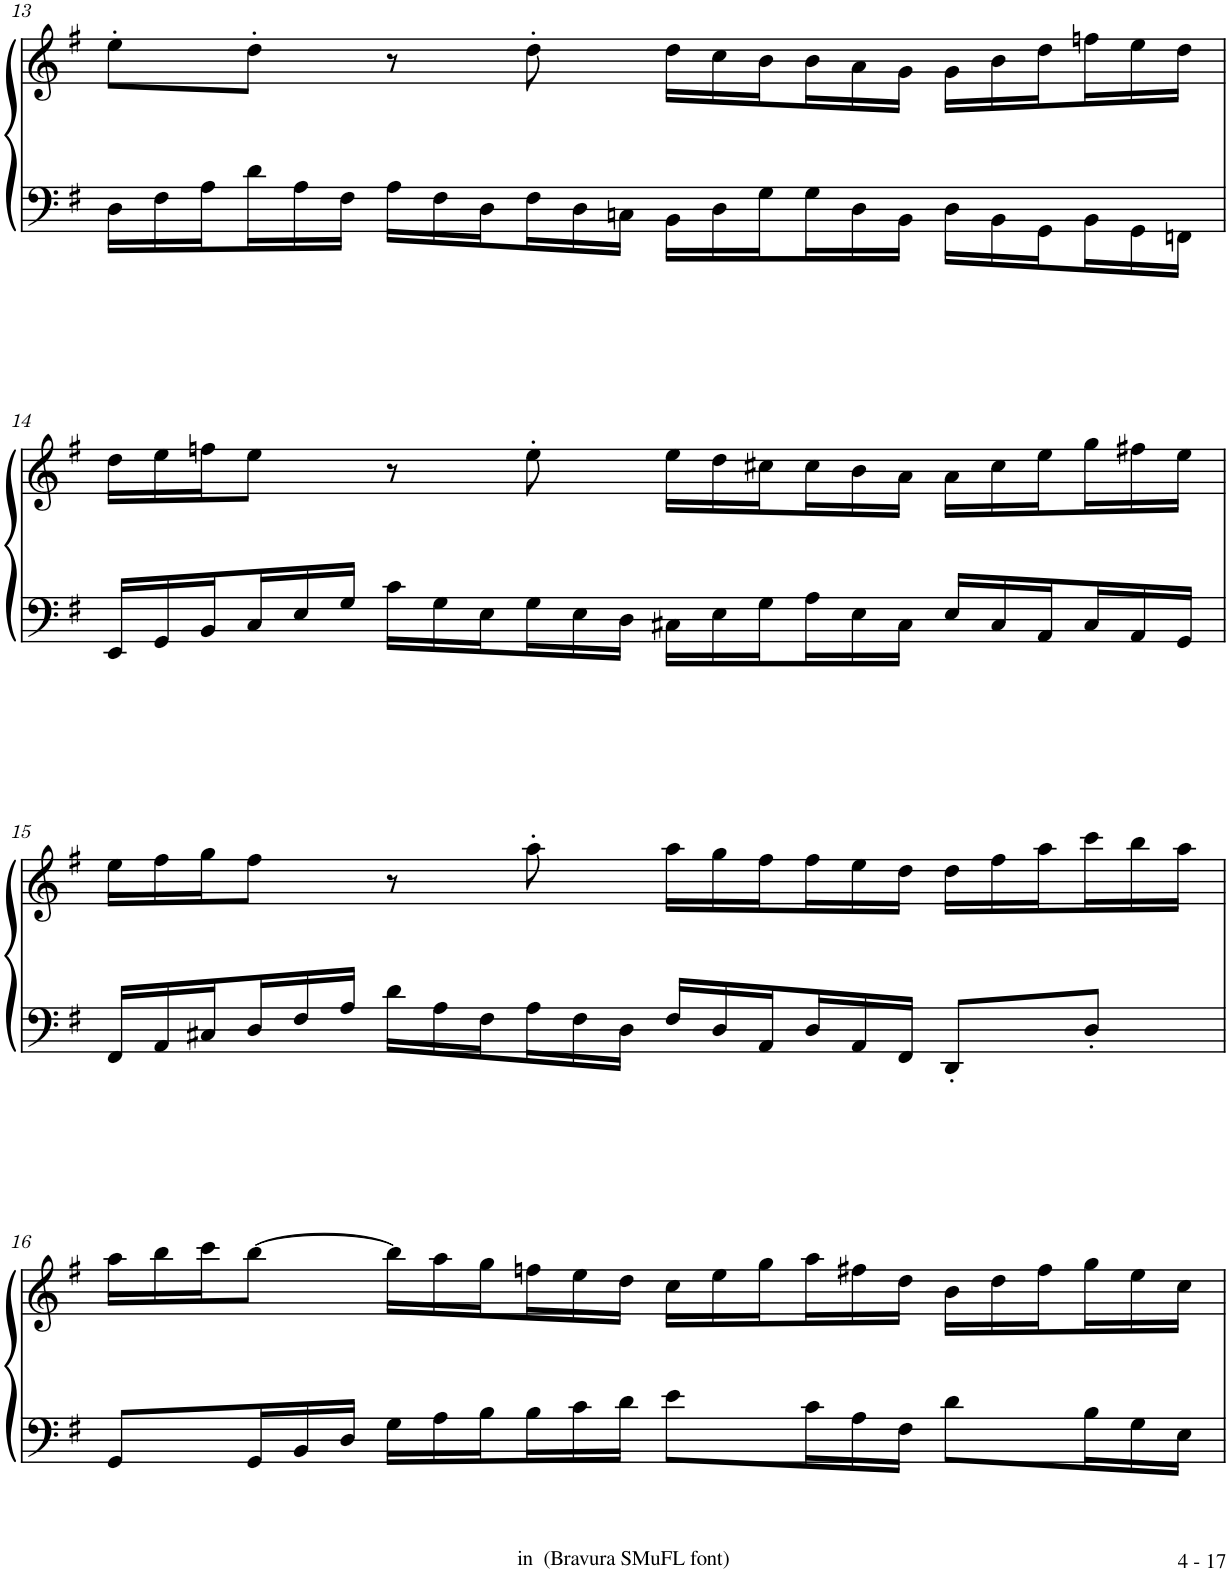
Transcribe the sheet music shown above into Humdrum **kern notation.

**kern	**kern
*part1	*part1
*staff2	*staff1
*I"Piano	*
*I'Pno	*
!!LO:PB:g=z
*clefF4	*clefG2
*k[f#]	*k[f#]
*M24/16	*M24/16
*Xbrackettup	*
=13	=13
24D\LL	8ee'\L
24F#\	.
24A\	.
24d\	8dd'\J
24A\	.
24F#\JJ	.
24A\LL	8r
24F#\	.
24D\	.
24F#\	8dd'\
24D\	.
24Cn\JJ	.
*	*Xbrackettup
24BB\LL	24dd\LL
24D\	24cc\
24G\	24b\
24G\	24b\
24D\	24a\
24BB\JJ	24g\JJ
24D\LL	24g\LL
24BB\	24b\
24GG\	24dd\
24BB\	24ffn\
24GG\	24ee\
24FFn\JJ	24dd\JJ
!!LO:LB:g=z
=14	=14
24EE/LL	24dd\LL
24GG/	24ee\
24BB/	24ffn\J
24C/	8ee\J
24E/	.
24G/JJ	.
24c\LL	8r
24G\	.
24E\	.
24G\	8ee'\
24E\	.
24D\JJ	.
24C#X\LL	24ee\LL
24E\	24dd\
24G\	24cc#X\
24A\	24cc#\
24E\	24b\
24C#\JJ	24a\JJ
24E/LL	24a\LL
24C#/	24cc#\
24AA/	24ee\
24C#/	24gg\
24AA/	24ff#X\
24GG/JJ	24ee\JJ
!!LO:LB:g=z
=15	=15
24FF#/LL	24ee\LL
24AA/	24ff#\
24C#X/	24gg\J
24D/	8ff#\J
24F#/	.
24A/JJ	.
24d\LL	8r
24A\	.
24F#\	.
24A\	8aa'\
24F#\	.
24D\JJ	.
24F#/LL	24aa\LL
24D/	24gg\
24AA/	24ff#\
24D/	24ff#\
24AA/	24ee\
24FF#/JJ	24dd\JJ
8DD'/L	24dd\LL
.	24ff#\
.	24aa\
8D'/J	24ccc\
.	24bb\
.	24aa\JJ
!!LO:LB:g=z
=16	=16
8GG/L	24aa\LL
.	24bb\
.	24ccc\J
24GG/L	[8bb\J
24BB/	.
24D/JJ	.
24G\LL	24bb\LL]
24A\	24aa\
24B\	24gg\
24B\	24ffn\
24c\	24ee\
24d\JJ	24dd\JJ
8e\L	24cc\LL
.	24ee\
.	24gg\
24c\L	24aa\
24A\	24ff#X\
24F#\JJ	24dd\JJ
8d\L	24b\LL
.	24dd\
.	24ff#\
24B\L	24gg\
24G\	24ee\
24E\JJ	24cc\JJ
=	=
*-	*-
